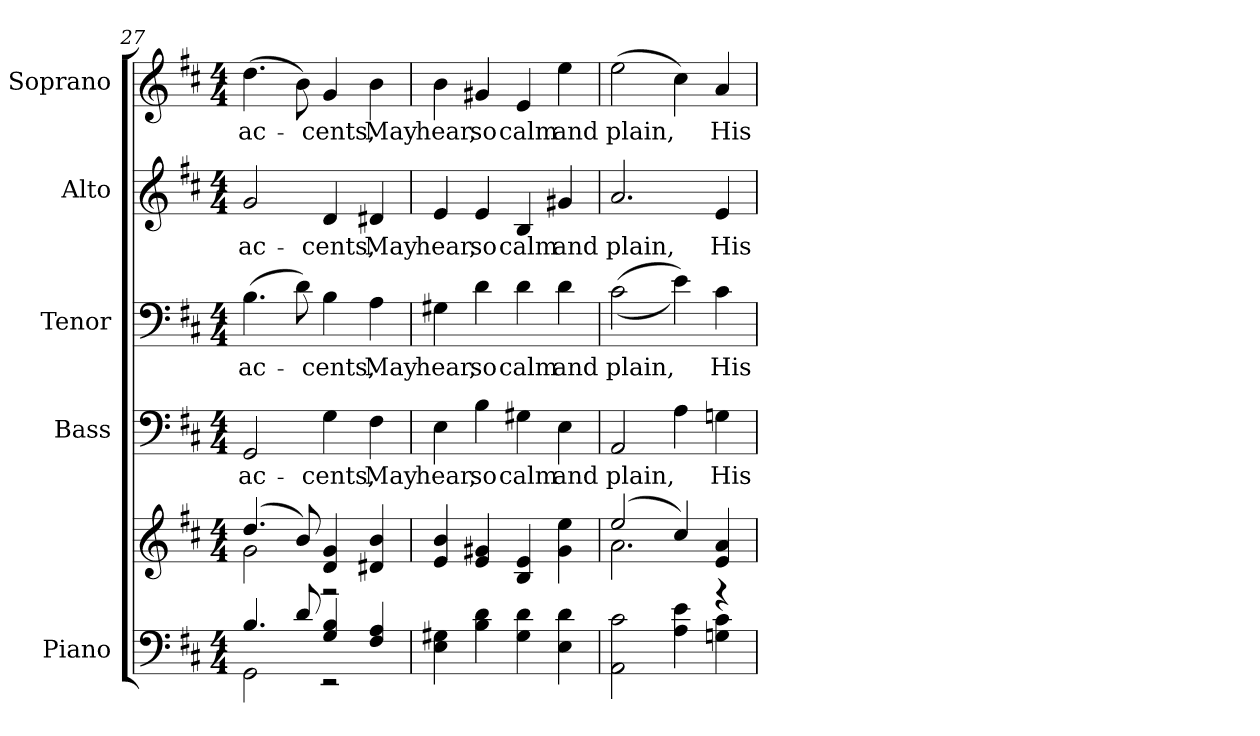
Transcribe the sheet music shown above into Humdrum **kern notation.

**kern	**kern	**kern	**text	**kern	**text	**kern	**text	**kern	**text
*part5	*part5	*part4	*part4	*part3	*part3	*part2	*part2	*part1	*part1
*staff6	*staff5	*staff4	*staff4	*staff3	*staff3	*staff2	*staff2	*staff1	*staff1
*I"Piano	*	*I"Bass	*	*I"Tenor	*	*I"Alto	*	*I"Soprano	*
*I'Pno.	*	*I'B.	*	*I'T.	*	*I'A.	*	*I'S.	*
*clefF4	*clefG2	*clefF4	*	*clefF4	*	*clefG2	*	*clefG2	*
*k[f#c#]	*k[f#c#]	*k[f#c#]	*	*k[f#c#]	*	*k[f#c#]	*	*k[f#c#]	*
*D:	*D:	*D:	*	*D:	*	*D:	*	*D:	*
*M4/4	*M4/4	*M4/4	*	*M4/4	*	*M4/4	*	*M4/4	*
=27	=27	=27	=27	=27	=27	=27	=27	=27	=27
*^	*^	*	*	*	*	*	*	*	*
!	!	!	!	!	!LO:LY:b:color=#000000	!	!	!	!	!	!
!	!	!	!	!	!	!	!LO:LY:b:color=#000000	!	!	!	!
!	!	!	!	!	!	!	!	!	!LO:LY:b:color=#000000	!	!
!	!	!	!	!	!	!	!	!	!	!	!LO:LY:b:color=#000000
4.Bi/	2GGi\	(4.ddi/	2gi\	2GGi/	ac-	(4.Bi\	ac-	2gi/	ac-	(4.ddi\	ac-
8di/	.	8bi/)	.	.	.	8di\)	.	.	.	8bi\)	.
!	!	!	!	!	!LO:LY:b:color=#000000	!	!	!	!	!	!
!	!	!	!	!	!	!	!LO:LY:b:color=#000000	!	!	!	!
!	!	!	!	!	!	!	!	!	!LO:LY:b:color=#000000	!	!
!	!	!	!	!	!	!	!	!	!	!	!LO:LY:b:color=#000000
4Gi/ 4Bi	2r	4di/ 4gi	2r	4Gi\	-cents,	4Bi\	-cents,	4di/	-cents,	4gi/	-cents,
!	!	!	!	!	!LO:LY:b:color=#000000	!	!	!	!	!	!
!	!	!	!	!	!	!	!LO:LY:b:color=#000000	!	!	!	!
!	!	!	!	!	!	!	!	!	!LO:LY:b:color=#000000	!	!
!	!	!	!	!	!	!	!	!	!	!	!LO:LY:b:color=#000000
4F#i/ 4Ai	.	4d#Xi/ 4bi	.	4F#i\	May	4Ai\	May	4d#Xi/	May	4bi\	May
*v	*v	*	*	*	*	*	*	*	*	*	*
*	*v	*v	*	*	*	*	*	*	*	*
!!LO:PB:g=z
=28	=28	=28	=28	=28	=28	=28	=28	=28	=28
!	!	!	!LO:LY:b:color=#000000	!	!	!	!	!	!
!	!	!	!	!	!LO:LY:b:color=#000000	!	!	!	!
!	!	!	!	!	!	!	!LO:LY:b:color=#000000	!	!
!	!	!	!	!	!	!	!	!	!LO:LY:b:color=#000000
4Ei\ 4G#Xi	4ei/ 4bi	4Ei\	hear,	4G#Xi\	hear,	4ei/	hear,	4bi\	hear,
!	!	!	!LO:LY:b:color=#000000	!	!	!	!	!	!
!	!	!	!	!	!LO:LY:b:color=#000000	!	!	!	!
!	!	!	!	!	!	!	!LO:LY:b:color=#000000	!	!
!	!	!	!	!	!	!	!	!	!LO:LY:b:color=#000000
4Bi\ 4di	4ei/ 4g#Xi	4Bi\	so	4di\	so	4ei/	so	4g#Xi/	so
!	!	!	!LO:LY:b:color=#000000	!	!	!	!	!	!
!	!	!	!	!	!LO:LY:b:color=#000000	!	!	!	!
!	!	!	!	!	!	!	!LO:LY:b:color=#000000	!	!
!	!	!	!	!	!	!	!	!	!LO:LY:b:color=#000000
4G#i\ 4di	4Bi/ 4ei	4G#Xi\	calm	4di\	calm	4Bi/	calm	4ei/	calm
!	!	!	!LO:LY:b:color=#000000	!	!	!	!	!	!
!	!	!	!	!	!LO:LY:b:color=#000000	!	!	!	!
!	!	!	!	!	!	!	!LO:LY:b:color=#000000	!	!
!	!	!	!	!	!	!	!	!	!LO:LY:b:color=#000000
4Ei\ 4di	4g#i\ 4eei	4Ei\	and	4di\	and	4g#Xi/	and	4eei\	and
=29	=29	=29	=29	=29	=29	=29	=29	=29	=29
*	*^	*	*	*	*	*	*	*	*
!	!	!	!	!LO:LY:b:color=#000000	!	!	!	!	!	!
!	!	!	!	!	!	!LO:LY:b:color=#000000	!	!	!	!
!	!	!	!	!	!	!	!	!LO:LY:b:color=#000000	!	!
!	!	!	!	!	!	!	!	!	!	!LO:LY:b:color=#000000
2AAi\ 2c#i	(2eei/	2.ai\	2AAi/	plain,	((2c#i\	plain,	2.ai/	plain,	(2eei\	plain,
4Ai\ 4ei	4cc#i/)	.	4Ai\	.	4ei\))	.	.	.	4cc#i\)	.
!	!	!	!	!LO:LY:b:color=#000000	!	!	!	!	!	!
!	!	!	!	!	!	!LO:LY:b:color=#000000	!	!	!	!
!	!	!	!	!	!	!	!	!LO:LY:b:color=#000000	!	!
!	!	!	!	!	!	!	!	!	!	!LO:LY:b:color=#000000
4Gni\ 4c#i	4ei/ 4ai	4r	4Gni\	His	4c#i\	His	4ei/	His	4ai/	His
*	*v	*v	*	*	*	*	*	*	*	*
=	=	=	=	=	=	=	=	=	=
*-	*-	*-	*-	*-	*-	*-	*-	*-	*-
